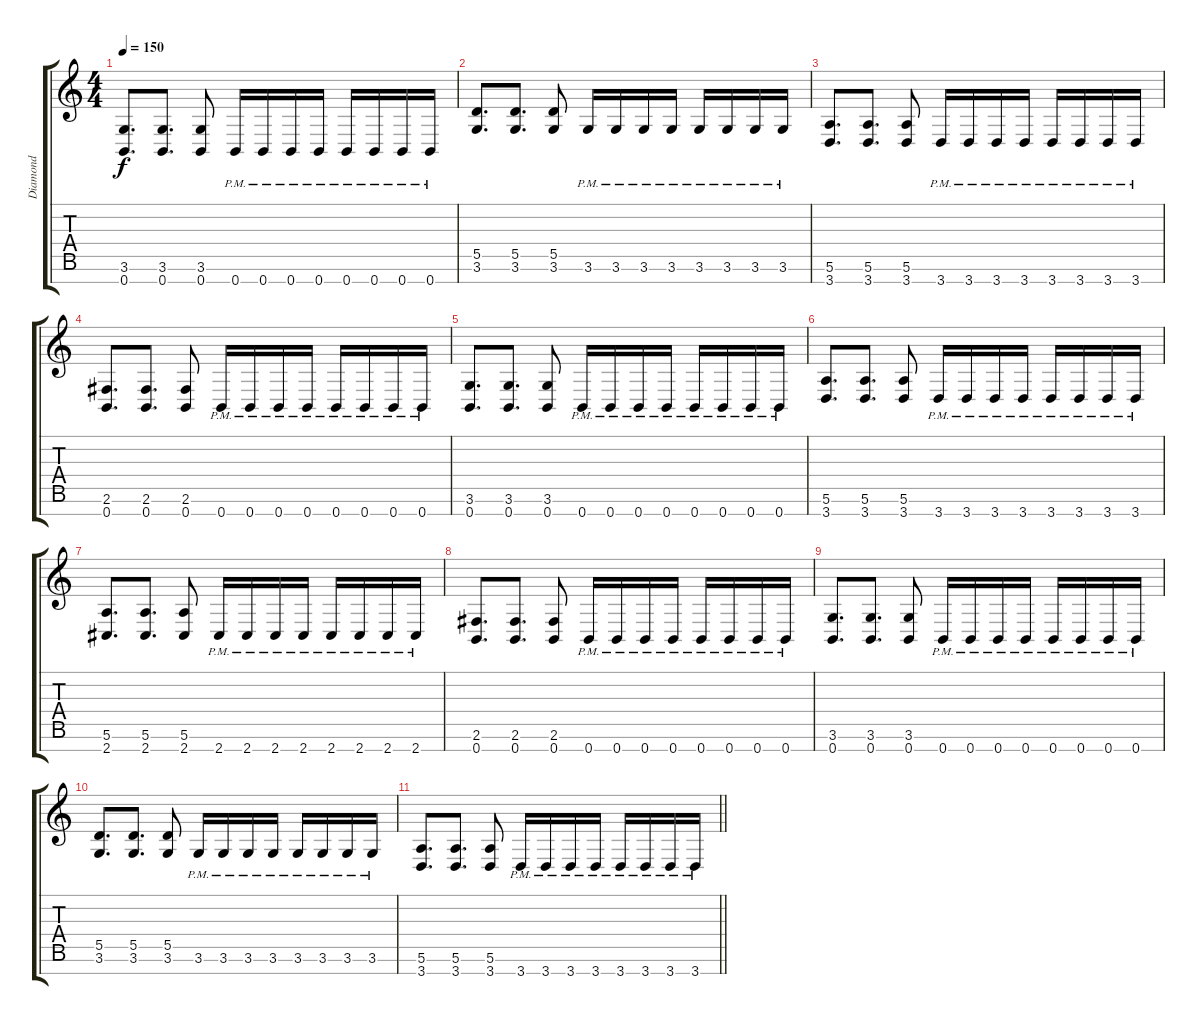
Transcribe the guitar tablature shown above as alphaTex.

\track ("Diamond" "Diamond") {instrument overdrivenguitar}
\staff {score tabs}
\tuning (E4 B3 Gb3 D3 A2 E2 B1) {hide}
\ts (4 4)
\tempo 150
\clef g2
\ks c
(3.6 0.7).8{d dy f} (3.6 0.7).8{d} (3.6 0.7).8 0.7{pm}.16 0.7{pm}.16 0.7{pm}.16 0.7{pm}.16 0.7{pm}.16 0.7{pm}.16 0.7{pm}.16 0.7{pm}.16 |
(5.5 3.6).8{d} (5.5 3.6).8{d} (5.5 3.6).8 3.6{pm}.16 3.6{pm}.16 3.6{pm}.16 3.6{pm}.16 3.6{pm}.16 3.6{pm}.16 3.6{pm}.16 3.6{pm}.16 |
(5.6 3.7).8{d} (5.6 3.7).8{d} (5.6 3.7).8 3.7{pm}.16 3.7{pm}.16 3.7{pm}.16 3.7{pm}.16 3.7{pm}.16 3.7{pm}.16 3.7{pm}.16 3.7{pm}.16 |
(2.6 0.7).8{d} (2.6 0.7).8{d} (2.6 0.7).8 0.7{pm}.16 0.7{pm}.16 0.7{pm}.16 0.7{pm}.16 0.7{pm}.16 0.7{pm}.16 0.7{pm}.16 0.7{pm}.16 |
(3.6 0.7).8{d} (3.6 0.7).8{d} (3.6 0.7).8 0.7{pm}.16 0.7{pm}.16 0.7{pm}.16 0.7{pm}.16 0.7{pm}.16 0.7{pm}.16 0.7{pm}.16 0.7{pm}.16 |
(5.6 3.7).8{d} (5.6 3.7).8{d} (5.6 3.7).8 3.7{pm}.16 3.7{pm}.16 3.7{pm}.16 3.7{pm}.16 3.7{pm}.16 3.7{pm}.16 3.7{pm}.16 3.7{pm}.16 |
(5.6 2.7).8{d} (5.6 2.7).8{d} (5.6 2.7).8 2.7{pm}.16 2.7{pm}.16 2.7{pm}.16 2.7{pm}.16 2.7{pm}.16 2.7{pm}.16 2.7{pm}.16 2.7{pm}.16 |
(2.6 0.7).8{d volume 0} (2.6 0.7).8{d} (2.6 0.7).8 0.7{pm}.16 0.7{pm}.16 0.7{pm}.16 0.7{pm}.16 0.7{pm}.16 0.7{pm}.16 0.7{pm}.16 0.7{pm}.16 |
(3.6 0.7).8{d} (3.6 0.7).8{d} (3.6 0.7).8 0.7{pm}.16 0.7{pm}.16 0.7{pm}.16 0.7{pm}.16 0.7{pm}.16 0.7{pm}.16 0.7{pm}.16 0.7{pm}.16 |
(5.5 3.6).8{d} (5.5 3.6).8{d} (5.5 3.6).8 3.6{pm}.16 3.6{pm}.16 3.6{pm}.16 3.6{pm}.16 3.6{pm}.16 3.6{pm}.16 3.6{pm}.16 3.6{pm}.16 |
\barLineRight lightlight
(5.6 3.7).8{d} (5.6 3.7).8{d} (5.6 3.7).8 3.7{pm}.16 3.7{pm}.16 3.7{pm}.16 3.7{pm}.16 3.7{pm}.16 3.7{pm}.16 3.7{pm}.16 3.7{pm}.16
